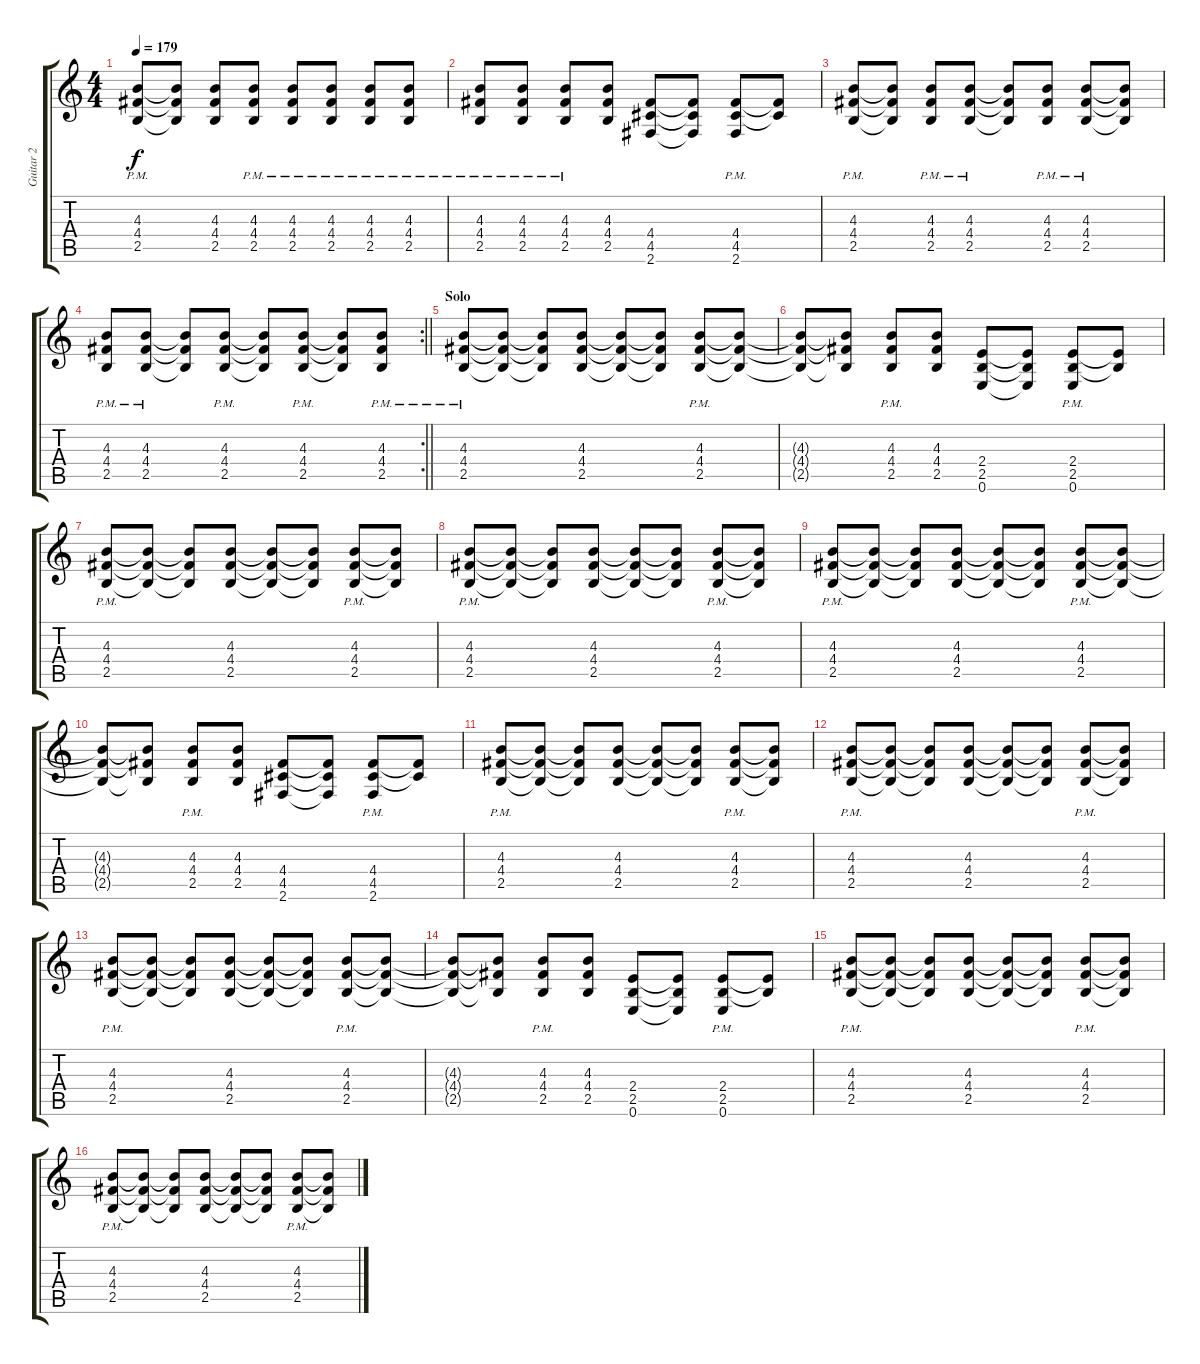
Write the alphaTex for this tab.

\track ("Guitar 2" "Guitar 2") {instrument distortionguitar}
\staff {score tabs}
\tuning (E4 B3 G3 D3 A2 E2) {hide}
\ts (4 4)
\tempo 179
\clef g2
\ks c
(4.3 4.4{pm} 2.5{pm}).8{dy f} (4.3{t} 4.4{t} 2.5{t}).8 (4.3 4.4 2.5).8 (4.3 4.4{pm} 2.5{pm}).8 (4.3 4.4{pm} 2.5{pm}).8 (4.3 4.4{pm} 2.5{pm}).8 (4.3 4.4{pm} 2.5{pm}).8 (4.3 4.4{pm} 2.5{pm}).8 |
(4.3 4.4{pm} 2.5{pm}).8 (4.3 4.4{pm} 2.5{pm}).8 (4.3 4.4{pm} 2.5{pm}).8 (4.3 4.4 2.5).8 (4.4 4.5 2.6).8 (4.4{t} 4.5{t} 2.6{t}).8 (4.4{pm} 4.5{pm} 2.6).8 (4.4{t} 4.5{t}).8 |
(4.3{pm} 4.4{pm} 2.5{pm}).8 (4.3{t} 4.4{t} 2.5{t}).8 (4.3{pm} 4.4{pm} 2.5{pm}).8 (4.3{pm} 4.4{pm} 2.5{pm}).8 (4.3{t} 4.4{t} 2.5{t}).8 (4.3{pm} 4.4{pm} 2.5{pm}).8 (4.3{pm} 4.4{pm} 2.5{pm}).8 (4.3{t} 4.4{t} 2.5{t}).8 |
\rc 2
\barLineRight lightlight
(4.3{pm} 4.4{pm} 2.5{pm}).8 (4.3{pm} 4.4{pm} 2.5{pm}).8 (4.3{t} 4.4{t} 2.5{t}).8 (4.3{pm} 4.4{pm} 2.5{pm}).8 (4.3{t} 4.4{t} 2.5{t}).8 (4.3{pm} 4.4{pm} 2.5{pm}).8 (4.3{t} 4.4{t} 2.5{t}).8 (4.3{pm} 4.4{pm} 2.5{pm}).8 |
\section ("" "Solo")
(4.3 4.4{pm} 2.5{pm}).8 (4.3{t} 4.4{t} 2.5{t}).8 (4.3{t} 4.4{t} 2.5{t}).8 (4.3 4.4 2.5).8 (4.3{t} 4.4{t} 2.5{t}).8 (4.3{t} 4.4{t} 2.5{t}).8 (4.3 4.4{pm} 2.5{pm}).8 (4.3{t} 4.4{t} 2.5{t}).8 |
(4.3{t} 4.4{t} 2.5{t}).8 (4.3{t} 4.4{t} 2.5{t}).8 (4.3 4.4{pm} 2.5{pm}).8 (4.3 4.4 2.5).8 (2.4 2.5 0.6).8 (2.4{t} 2.5{t} 0.6{t}).8 (2.4{pm} 2.5{pm} 0.6).8 (2.4{t} 2.5{t}).8 |
(4.3 4.4{pm} 2.5{pm}).8 (4.3{t} 4.4{t} 2.5{t}).8 (4.3{t} 4.4{t} 2.5{t}).8 (4.3 4.4 2.5).8 (4.3{t} 4.4{t} 2.5{t}).8 (4.3{t} 4.4{t} 2.5{t}).8 (4.3 4.4{pm} 2.5{pm}).8 (4.3{t} 4.4{t} 2.5{t}).8 |
(4.3 4.4{pm} 2.5{pm}).8 (4.3{t} 4.4{t} 2.5{t}).8 (4.3{t} 4.4{t} 2.5{t}).8 (4.3 4.4 2.5).8 (4.3{t} 4.4{t} 2.5{t}).8 (4.3{t} 4.4{t} 2.5{t}).8 (4.3 4.4{pm} 2.5{pm}).8 (4.3{t} 4.4{t} 2.5{t}).8 |
(4.3 4.4{pm} 2.5{pm}).8 (4.3{t} 4.4{t} 2.5{t}).8 (4.3{t} 4.4{t} 2.5{t}).8 (4.3 4.4 2.5).8 (4.3{t} 4.4{t} 2.5{t}).8 (4.3{t} 4.4{t} 2.5{t}).8 (4.3 4.4{pm} 2.5{pm}).8 (4.3{t} 4.4{t} 2.5{t}).8 |
(4.3{t} 4.4{t} 2.5{t}).8 (4.3{t} 4.4{t} 2.5{t}).8 (4.3 4.4{pm} 2.5{pm}).8 (4.3 4.4 2.5).8 (4.4 4.5 2.6).8 (4.4{t} 4.5{t} 2.6{t}).8 (4.4{pm} 4.5{pm} 2.6).8 (4.4{t} 4.5{t}).8 |
(4.3 4.4{pm} 2.5{pm}).8 (4.3{t} 4.4{t} 2.5{t}).8 (4.3{t} 4.4{t} 2.5{t}).8 (4.3 4.4 2.5).8 (4.3{t} 4.4{t} 2.5{t}).8 (4.3{t} 4.4{t} 2.5{t}).8 (4.3 4.4{pm} 2.5{pm}).8 (4.3{t} 4.4{t} 2.5{t}).8 |
(4.3 4.4{pm} 2.5{pm}).8 (4.3{t} 4.4{t} 2.5{t}).8 (4.3{t} 4.4{t} 2.5{t}).8 (4.3 4.4 2.5).8 (4.3{t} 4.4{t} 2.5{t}).8 (4.3{t} 4.4{t} 2.5{t}).8 (4.3 4.4{pm} 2.5{pm}).8 (4.3{t} 4.4{t} 2.5{t}).8 |
(4.3 4.4{pm} 2.5{pm}).8 (4.3{t} 4.4{t} 2.5{t}).8 (4.3{t} 4.4{t} 2.5{t}).8 (4.3 4.4 2.5).8 (4.3{t} 4.4{t} 2.5{t}).8 (4.3{t} 4.4{t} 2.5{t}).8 (4.3 4.4{pm} 2.5{pm}).8 (4.3{t} 4.4{t} 2.5{t}).8 |
(4.3{t} 4.4{t} 2.5{t}).8 (4.3{t} 4.4{t} 2.5{t}).8 (4.3 4.4{pm} 2.5{pm}).8 (4.3 4.4 2.5).8 (2.4 2.5 0.6).8 (2.4{t} 2.5{t} 0.6{t}).8 (2.4{pm} 2.5{pm} 0.6).8 (2.4{t} 2.5{t}).8 |
(4.3 4.4{pm} 2.5{pm}).8 (4.3{t} 4.4{t} 2.5{t}).8 (4.3{t} 4.4{t} 2.5{t}).8 (4.3 4.4 2.5).8 (4.3{t} 4.4{t} 2.5{t}).8 (4.3{t} 4.4{t} 2.5{t}).8 (4.3 4.4{pm} 2.5{pm}).8 (4.3{t} 4.4{t} 2.5{t}).8 |
(4.3 4.4{pm} 2.5{pm}).8 (4.3{t} 4.4{t} 2.5{t}).8 (4.3{t} 4.4{t} 2.5{t}).8 (4.3 4.4 2.5).8 (4.3{t} 4.4{t} 2.5{t}).8 (4.3{t} 4.4{t} 2.5{t}).8 (4.3 4.4{pm} 2.5{pm}).8 (4.3{t} 4.4{t} 2.5{t}).8
